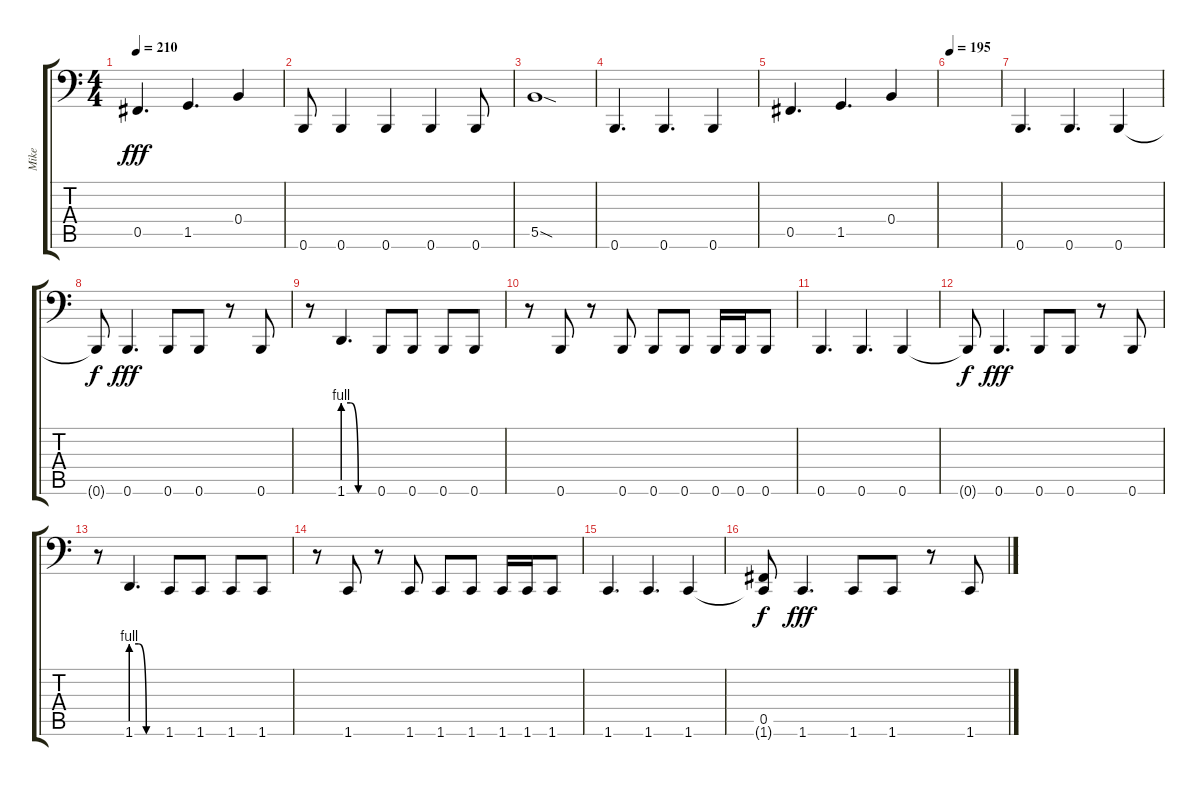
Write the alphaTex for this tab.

\track ("Mike" "Mike") {instrument electricbassfinger}
\staff {score tabs}
\tuning (Db3 Ab2 E2 B1 Gb1 B0) {hide}
\ts (4 4)
\tempo 210
\clef f4
\ks c
0.5.4{d dy fff} 1.5.4{d} 0.4.4 |
0.6.8 0.6.4 0.6.4 0.6.4 0.6.8 |
5.5{sod}.1 |
0.6.4{d} 0.6.4{d} 0.6.4 |
0.5.4{d} 1.5.4{d} 0.4.4 |
\tempo 195
|
0.6.4{d} 0.6.4{d} 0.6.4 |
0.6{t}.8{dy f} 0.6.4{d dy fff} 0.6.8 0.6.8 r.8 0.6.8 |
r.8 1.6{be (custom 0 4 15 4 30 0 60 0)}.4{d} 0.6.8 0.6.8 0.6.8 0.6.8 |
r.8 0.6.8 r.8 0.6.8 0.6.8 0.6.8 0.6.16 0.6.16 0.6.8 |
0.6.4{d} 0.6.4{d} 0.6.4 |
0.6{t}.8{dy f} 0.6.4{d dy fff} 0.6.8 0.6.8 r.8 0.6.8 |
r.8 1.6{be (custom 0 4 15 4 30 0 60 0)}.4{d} 1.6.8 1.6.8 1.6.8 1.6.8 |
r.8 1.6.8 r.8 1.6.8 1.6.8 1.6.8 1.6.16 1.6.16 1.6.8 |
1.6.4{d} 1.6.4{d} 1.6.4 |
(0.5 1.6{t}).8{dy f} 1.6.4{d dy fff} 1.6.8 1.6.8 r.8 1.6.8
